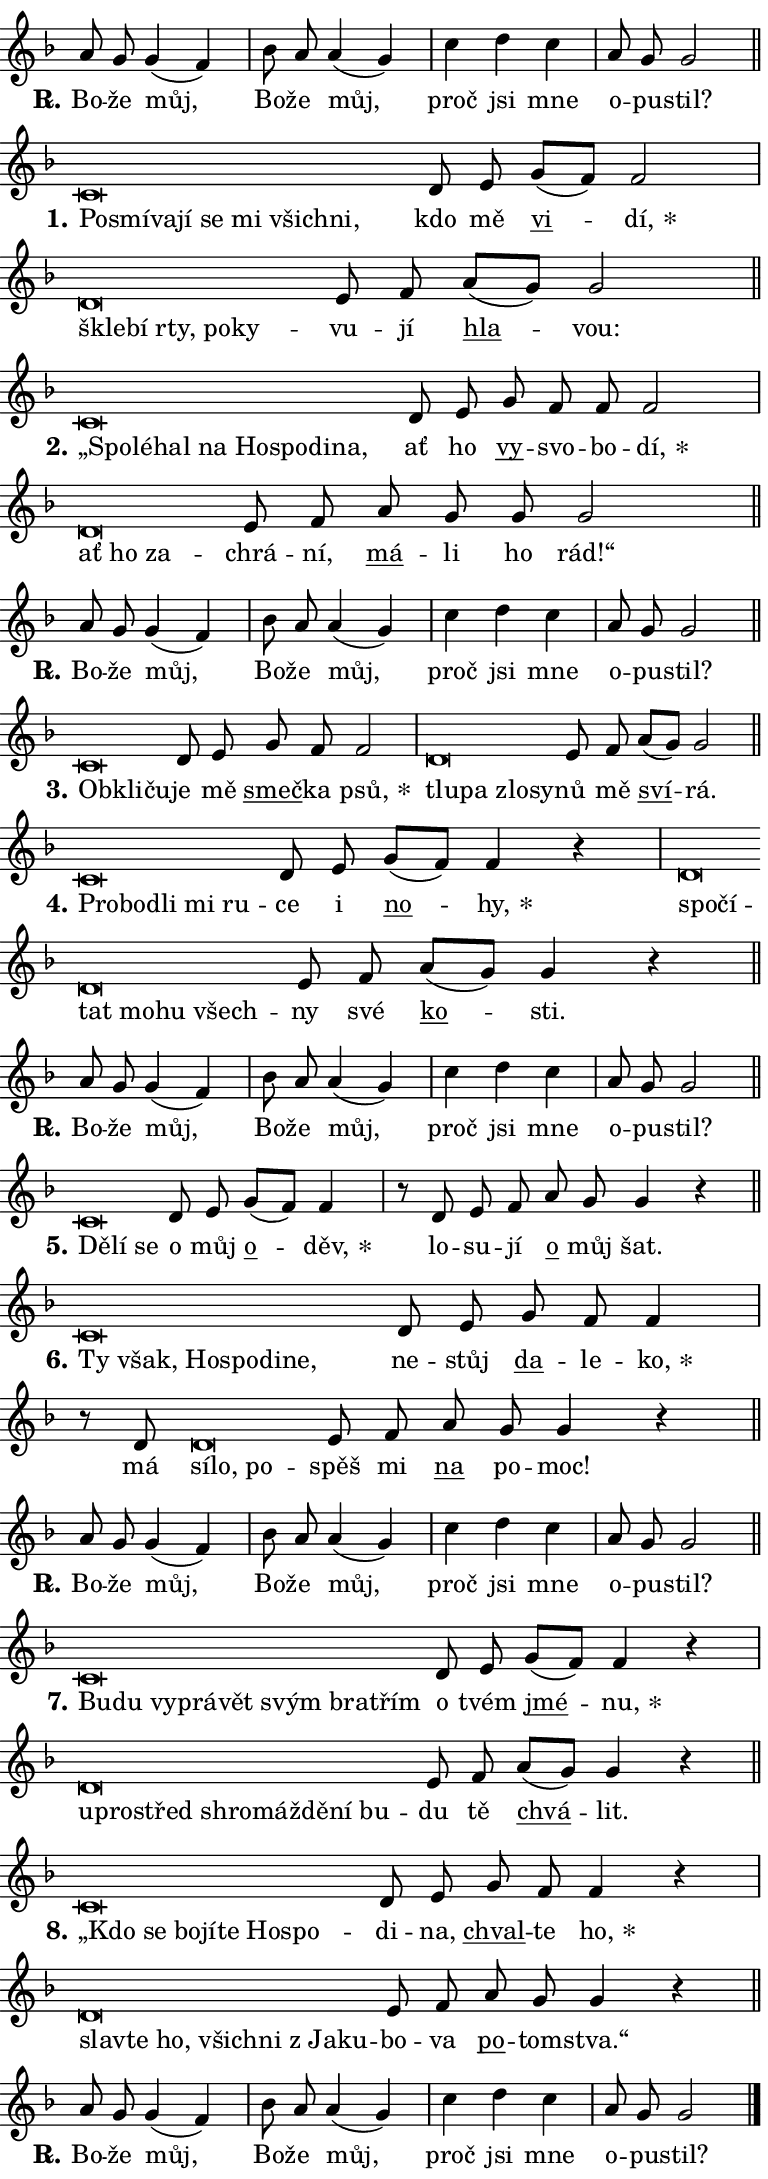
\version "2.24.0"
\header { tagline = "" }
\paper {
  indent = 0\cm
  top-margin = 0\cm
  right-margin = 0.13\cm % to fit lyric hyphens
  bottom-margin = 0\cm
  left-margin = 0\cm
  paper-width = 13\cm
  page-breaking = #ly:one-page-breaking
  system-system-spacing.basic-distance = #11
  score-system-spacing.basic-distance = #11
  ragged-last = ##f
}


%% Author: Thomas Morley
%% https://lists.gnu.org/archive/html/lilypond-user/2020-05/msg00002.html
#(define (line-position grob)
"Returns position of @var[grob} in current system:
   @code{'start}, if at first time-step
   @code{'end}, if at last time-step
   @code{'middle} otherwise
"
  (let* ((col (ly:item-get-column grob))
         (ln (ly:grob-object col 'left-neighbor))
         (rn (ly:grob-object col 'right-neighbor))
         (col-to-check-left (if (ly:grob? ln) ln col))
         (col-to-check-right (if (ly:grob? rn) rn col))
         (break-dir-left
           (and
             (ly:grob-property col-to-check-left 'non-musical #f)
             (ly:item-break-dir col-to-check-left)))
         (break-dir-right
           (and
             (ly:grob-property col-to-check-right 'non-musical #f)
             (ly:item-break-dir col-to-check-right))))
        (cond ((eqv? 1 break-dir-left) 'start)
              ((eqv? -1 break-dir-right) 'end)
              (else 'middle))))

#(define (tranparent-at-line-position vctor)
  (lambda (grob)
  "Relying on @code{line-position} select the relevant enry from @var{vctor}.
Used to determine transparency,"
    (case (line-position grob)
      ((end) (not (vector-ref vctor 0)))
      ((middle) (not (vector-ref vctor 1)))
      ((start) (not (vector-ref vctor 2))))))

noteHeadBreakVisibility =
#(define-music-function (break-visibility)(vector?)
"Makes @code{NoteHead}s transparent relying on @var{break-visibility}"
#{
  \override NoteHead.transparent =
    #(tranparent-at-line-position break-visibility)
#})

#(define delete-ledgers-for-transparent-note-heads
  (lambda (grob)
    "Reads whether a @code{NoteHead} is transparent.
If so this @code{NoteHead} is removed from @code{'note-heads} from
@var{grob}, which is supposed to be @code{LedgerLineSpanner}.
As a result ledgers are not printed for this @code{NoteHead}"
    (let* ((nhds-array (ly:grob-object grob 'note-heads))
           (nhds-list
             (if (ly:grob-array? nhds-array)
                 (ly:grob-array->list nhds-array)
                 '()))
           ;; Relies on the transparent-property being done before
           ;; Staff.LedgerLineSpanner.after-line-breaking is executed.
           ;; This is fragile ...
           (to-keep
             (remove
               (lambda (nhd)
                 (ly:grob-property nhd 'transparent #f))
               nhds-list)))
      ;; TODO find a better method to iterate over grob-arrays, similiar
      ;; to filter/remove etc for lists
      ;; For now rebuilt from scratch
      (set! (ly:grob-object grob 'note-heads)  '())
      (for-each
        (lambda (nhd)
          (ly:pointer-group-interface::add-grob grob 'note-heads nhd))
        to-keep))))

squashNotes = {
  \override NoteHead.X-extent = #'(-0.2 . 0.2)
  \override NoteHead.Y-extent = #'(-0.75 . 0)
  \override NoteHead.stencil =
    #(lambda (grob)
       (let ((pos (ly:grob-property grob 'staff-position)))
         (begin
           (if (< pos -7) (display "ERROR: Lower brevis then expected\n") (display ""))
           (if (<= pos -6) ly:text-interface::print ly:note-head::print))))
}
unSquashNotes = {
  \revert NoteHead.X-extent
  \revert NoteHead.Y-extent
  \revert NoteHead.stencil
}

hideNotes = \noteHeadBreakVisibility #begin-of-line-visible
unHideNotes = \noteHeadBreakVisibility #all-visible

% work-around for resetting accidentals
% https://lilypond.org/doc/v2.23/Documentation/notation/displaying-rhythms#unmetered-music
cadenzaMeasure = {
  \cadenzaOff
  \partial 1024 s1024
  \cadenzaOn
}

#(define-markup-command (accent layout props text) (markup?)
  "Underline accented syllable"
  (interpret-markup layout props
    #{\markup \override #'(offset . 4.3) \underline { #text }#}))

responsum = \markup \concat {
  "R" \hspace #-1.05 \path #0.1 #'((moveto 0 0.07) (lineto 0.9 0.8)) \hspace #0.05 "."
}

spaceSize = #0.6828661417322834 % exact space size for TeX Gyre Schola

\layout {
  \context {
    \Staff
    \remove "Time_signature_engraver"
    \override LedgerLineSpanner.after-line-breaking = #delete-ledgers-for-transparent-note-heads
  }
  \context {
    \Lyrics {
      \override LyricSpace.minimum-distance = \spaceSize
      \override LyricText.font-name = #"TeX Gyre Schola"
      \override LyricText.font-size = 1
      \override StanzaNumber.font-name = #"TeX Gyre Schola Bold"
      \override StanzaNumber.font-size = 1
    }
  }
  \context {
    \Score 
    \override NoteHead.text =
      #(lambda (grob) 
        (let ((pos (ly:grob-property grob 'staff-position)))
          #{\markup {
            \combine
              \halign #-0.55 \raise #(if (= pos -6) 0 0.5) \override #'(thickness . 2) \draw-line #'(3.2 . 0)
              \musicglyph "noteheads.sM1"
          }#}))
  }
}

% magnetic-lyrics.ily
%
%   written by
%     Jean Abou Samra <jean@abou-samra.fr>
%     Werner Lemberg <wl@gnu.org>
%
%   adapted by
%     Jiri Hon <jiri.hon@gmail.com>
%
% Version 2022-Apr-15

% https://www.mail-archive.com/lilypond-user@gnu.org/msg149350.html

#(define (Left_hyphen_pointer_engraver context)
   "Collect syllable-hyphen-syllable occurrences in lyrics and store
them in properties.  This engraver only looks to the left.  For
example, if the lyrics input is @code{foo -- bar}, it does the
following.

@itemize @bullet
@item
Set the @code{text} property of the @code{LyricHyphen} grob between
@q{foo} and @q{bar} to @code{foo}.

@item
Set the @code{left-hyphen} property of the @code{LyricText} grob with
text @q{foo} to the @code{LyricHyphen} grob between @q{foo} and
@q{bar}.
@end itemize

Use this auxiliary engraver in combination with the
@code{lyric-@/text::@/apply-@/magnetic-@/offset!} hook."
   (let ((hyphen #f)
         (text #f))
     (make-engraver
      (acknowledgers
       ((lyric-syllable-interface engraver grob source-engraver)
        (set! text grob)))
      (end-acknowledgers
       ((lyric-hyphen-interface engraver grob source-engraver)
        ;(when (not (grob::has-interface grob 'lyric-space-interface))
          (set! hyphen grob)));)
      ((stop-translation-timestep engraver)
       (when (and text hyphen)
         (ly:grob-set-object! text 'left-hyphen hyphen))
       (set! text #f)
       (set! hyphen #f)))))

#(define (lyric-text::apply-magnetic-offset! grob)
   "If the space between two syllables is less than the value in
property @code{LyricText@/.details@/.squash-threshold}, move the right
syllable to the left so that it gets concatenated with the left
syllable.

Use this function as a hook for
@code{LyricText@/.after-@/line-@/breaking} if the
@code{Left_@/hyphen_@/pointer_@/engraver} is active."
   (let ((hyphen (ly:grob-object grob 'left-hyphen #f)))
     (when hyphen
       (let ((left-text (ly:spanner-bound hyphen LEFT)))
         (when (grob::has-interface left-text 'lyric-syllable-interface)
           (let* ((common (ly:grob-common-refpoint grob left-text X))
                  (this-x-ext (ly:grob-extent grob common X))
                  (left-x-ext
                   (begin
                     ;; Trigger magnetism for left-text.
                     (ly:grob-property left-text 'after-line-breaking)
                     (ly:grob-extent left-text common X)))
                  ;; `delta` is the gap width between two syllables.
                  (delta (- (interval-start this-x-ext)
                            (interval-end left-x-ext)))
                  (details (ly:grob-property grob 'details))
                  (threshold (assoc-get 'squash-threshold details 0.2)))
             (when (< delta threshold)
               (let* (;; We have to manipulate the input text so that
                      ;; ligatures crossing syllable boundaries are not
                      ;; disabled.  For languages based on the Latin
                      ;; script this is essentially a beautification.
                      ;; However, for non-Western scripts it can be a
                      ;; necessity.
                      (lt (ly:grob-property left-text 'text))
                      (rt (ly:grob-property grob 'text))
                      (is-space (grob::has-interface hyphen 'lyric-space-interface))
                      (space (if is-space " " ""))
                      (extra-delta (if is-space spaceSize 0))
                      ;; Append new syllable.
                      (ltrt-space (if (and (string? lt) (string? rt))
                                (string-append lt space rt)
                                (make-concat-markup (list lt space rt))))
                      ;; Right-align `ltrt` to the right side.
                      (ltrt-space-markup (grob-interpret-markup
                               grob
                               (make-translate-markup
                                (cons (interval-length this-x-ext) 0)
                                (make-right-align-markup ltrt-space)))))
                 (begin
                   ;; Don't print `left-text`.
                   (ly:grob-set-property! left-text 'stencil #f)
                   ;; Set text and stencil (which holds all collected
                   ;; syllables so far) and shift it to the left.
                   (ly:grob-set-property! grob 'text ltrt-space)
                   (ly:grob-set-property! grob 'stencil ltrt-space-markup)
                   (ly:grob-translate-axis! grob (- (- delta extra-delta)) X))))))))))


#(define (lyric-hyphen::displace-bounds-first grob)
   ;; Make very sure this callback isn't triggered too early.
   (let ((left (ly:spanner-bound grob LEFT))
         (right (ly:spanner-bound grob RIGHT)))
     (ly:grob-property left 'after-line-breaking)
     (ly:grob-property right 'after-line-breaking)
     (ly:lyric-hyphen::print grob)))

squashThreshold = #0.4

\layout {
  \context {
    \Lyrics
    \consists #Left_hyphen_pointer_engraver
    \override LyricText.after-line-breaking =
      #lyric-text::apply-magnetic-offset!
    \override LyricHyphen.stencil = #lyric-hyphen::displace-bounds-first
    \override LyricText.details.squash-threshold = \squashThreshold
    \override LyricHyphen.minimum-distance = 0
    \override LyricHyphen.minimum-length = \squashThreshold
  }
}

squashText = \override LyricText.details.squash-threshold = 9999
unSquashText = \override LyricText.details.squash-threshold = \squashThreshold

leftText = \override LyricText.self-alignment-X = #LEFT
unLeftText = \revert LyricText.self-alignment-X

starOffset = #(lambda (grob) 
                (let ((x_offset (ly:self-alignment-interface::aligned-on-x-parent grob)))
                  (if (= x_offset 0) 0 (+ x_offset 1.2))))

star = #(define-music-function (syllable)(string?)
"Append star separator at the end of a syllable"
#{
  \once \override LyricText.X-offset = #starOffset
  \lyricmode { \markup {
    #syllable
    \override #'((font-name . "TeX Gyre Schola Bold")) \hspace #0.2 \lower #0.65 \larger "*"
  } }
#})

starAccent = #(define-music-function (syllable)(string?)
"Append star separator at the end of a syllable and make accent"
#{
  \once \override LyricText.X-offset = #starOffset
  \lyricmode { \markup {
    \accent #syllable
    \override #'((font-name . "TeX Gyre Schola Bold")) \hspace #0.2 \lower #0.65 \larger "*"
  } }
#})

breath = #(define-music-function (syllable)(string?)
"Append breathing indicator at the end of a syllable"
#{
  \lyricmode { \markup { #syllable "+" } }
#})

optionalBreath = #(define-music-function (syllable)(string?)
"Append optional breathing indicator at the end of a syllable"
#{
  \lyricmode { \markup { #syllable "(+)" } }
#})


\score {
    <<
        \new Voice = "melody" { \cadenzaOn \key f \major \relative { a'8 g g4( f) \cadenzaMeasure \bar "|" bes8 a a4( g) \cadenzaMeasure \bar "|" c d c \cadenzaMeasure \bar "|" a8 g g2 \cadenzaMeasure \bar "||" \break } }
        \new Lyrics \lyricsto "melody" { \lyricmode { \set stanza = \responsum
Bo -- že můj, Bo -- že můj, proč jsi mne o -- pu -- stil? } }
    >>
    \layout {}
}

\score {
    <<
        \new Voice = "melody" { \cadenzaOn \key f \major \relative { \squashNotes c'\breve*1/16 \hideNotes \breve*1/16 \bar "" \breve*1/16 \bar "" \breve*1/16 \bar "" \breve*1/16 \bar "" \breve*1/16 \bar "" \breve*1/16 \breve*1/16 \bar "" \unHideNotes \unSquashNotes d8 e \bar "" g[( f)] f2 \cadenzaMeasure \bar "|" \squashNotes d\breve*1/16 \hideNotes \breve*1/16 \bar "" \breve*1/16 \bar "" \breve*1/16 \breve*1/16 \bar "" \unHideNotes \unSquashNotes e8 f \bar "" a[( g)] g2 \cadenzaMeasure \bar "||" \break } }
        \new Lyrics \lyricsto "melody" { \lyricmode { \set stanza = "1."
\leftText Po -- \squashText smí -- va -- jí se mi všich -- ni, \unLeftText \unSquashText kdo mě \markup \accent vi -- \star dí, \leftText škle -- \squashText bí rty, po -- ky -- \unLeftText \unSquashText vu -- jí \markup \accent hla -- vou: } }
    >>
    \layout {}
}

\score {
    <<
        \new Voice = "melody" { \cadenzaOn \key f \major \relative { \squashNotes c'\breve*1/16 \hideNotes \breve*1/16 \bar "" \breve*1/16 \bar "" \breve*1/16 \bar "" \breve*1/16 \bar "" \breve*1/16 \bar "" \breve*1/16 \breve*1/16 \bar "" \unHideNotes \unSquashNotes d8 e \bar "" g f f f2 \cadenzaMeasure \bar "|" \squashNotes d\breve*1/16 \hideNotes \breve*1/16 \breve*1/16 \bar "" \unHideNotes \unSquashNotes e8 f \bar "" a g g g2 \cadenzaMeasure \bar "||" \break } }
        \new Lyrics \lyricsto "melody" { \lyricmode { \set stanza = "2."
\leftText „Spo -- \squashText lé -- hal na Ho -- spo -- di -- na, \unLeftText \unSquashText ať ho \markup \accent vy -- svo -- bo -- \star dí, \leftText ať \squashText ho za -- \unLeftText \unSquashText chrá -- ní, \markup \accent má -- li ho rád!“ } }
    >>
    \layout {}
}

\score {
    <<
        \new Voice = "melody" { \cadenzaOn \key f \major \relative { a'8 g g4( f) \cadenzaMeasure \bar "|" bes8 a a4( g) \cadenzaMeasure \bar "|" c d c \cadenzaMeasure \bar "|" a8 g g2 \cadenzaMeasure \bar "||" \break } }
        \new Lyrics \lyricsto "melody" { \lyricmode { \set stanza = \responsum
Bo -- že můj, Bo -- že můj, proč jsi mne o -- pu -- stil? } }
    >>
    \layout {}
}

\score {
    <<
        \new Voice = "melody" { \cadenzaOn \key f \major \relative { \squashNotes c'\breve*1/16 \hideNotes \breve*1/16 \breve*1/16 \bar "" \unHideNotes \unSquashNotes d8 e \bar "" g f f2 \cadenzaMeasure \bar "|" \squashNotes d\breve*1/16 \hideNotes \breve*1/16 \bar "" \breve*1/16 \breve*1/16 \bar "" \unHideNotes \unSquashNotes e8 f \bar "" a[( g)] g2 \cadenzaMeasure \bar "||" \break } }
        \new Lyrics \lyricsto "melody" { \lyricmode { \set stanza = "3."
\leftText Ob -- \squashText kli -- ču -- \unLeftText \unSquashText je mě \markup \accent smeč -- ka \star psů, \leftText tlu -- \squashText pa zlo -- sy -- \unLeftText \unSquashText nů mě \markup \accent sví -- rá. } }
    >>
    \layout {}
}

\score {
    <<
        \new Voice = "melody" { \cadenzaOn \key f \major \relative { \squashNotes c'\breve*1/16 \hideNotes \breve*1/16 \bar "" \breve*1/16 \bar "" \breve*1/16 \breve*1/16 \bar "" \unHideNotes \unSquashNotes d8 e \bar "" g[( f)] f4 r \cadenzaMeasure \bar "|" \squashNotes d\breve*1/16 \hideNotes \breve*1/16 \bar "" \breve*1/16 \bar "" \breve*1/16 \bar "" \breve*1/16 \breve*1/16 \bar "" \unHideNotes \unSquashNotes e8 f \bar "" a[( g)] g4 r \cadenzaMeasure \bar "||" \break } }
        \new Lyrics \lyricsto "melody" { \lyricmode { \set stanza = "4."
\leftText Pro -- \squashText bo -- dli mi ru -- \unLeftText \unSquashText ce i \markup \accent no -- \star hy, \leftText spo -- \squashText čí -- tat mo -- hu všech -- \unLeftText \unSquashText ny své \markup \accent ko -- sti. } }
    >>
    \layout {}
}

\score {
    <<
        \new Voice = "melody" { \cadenzaOn \key f \major \relative { a'8 g g4( f) \cadenzaMeasure \bar "|" bes8 a a4( g) \cadenzaMeasure \bar "|" c d c \cadenzaMeasure \bar "|" a8 g g2 \cadenzaMeasure \bar "||" \break } }
        \new Lyrics \lyricsto "melody" { \lyricmode { \set stanza = \responsum
Bo -- že můj, Bo -- že můj, proč jsi mne o -- pu -- stil? } }
    >>
    \layout {}
}

\score {
    <<
        \new Voice = "melody" { \cadenzaOn \key f \major \relative { \squashNotes c'\breve*1/16 \hideNotes \breve*1/16 \breve*1/16 \bar "" \unHideNotes \unSquashNotes d8 e \bar "" g[( f)] f4 \cadenzaMeasure \bar "|" r8 d e f \bar "" a g g4 r \cadenzaMeasure \bar "||" \break } }
        \new Lyrics \lyricsto "melody" { \lyricmode { \set stanza = "5."
\leftText Dě -- \squashText lí se \unLeftText \unSquashText o můj \markup \accent o -- \star děv, lo -- su -- jí \markup \accent o můj šat. } }
    >>
    \layout {}
}

\score {
    <<
        \new Voice = "melody" { \cadenzaOn \key f \major \relative { \squashNotes c'\breve*1/16 \hideNotes \breve*1/16 \bar "" \breve*1/16 \bar "" \breve*1/16 \bar "" \breve*1/16 \breve*1/16 \bar "" \unHideNotes \unSquashNotes d8 e \bar "" g f f4 \cadenzaMeasure \bar "|" r8 d \squashNotes d\breve*1/16 \hideNotes \breve*1/16 \breve*1/16 \bar "" \unHideNotes \unSquashNotes e8 f \bar "" a g g4 r \cadenzaMeasure \bar "||" \break } }
        \new Lyrics \lyricsto "melody" { \lyricmode { \set stanza = "6."
\leftText Ty \squashText však, Ho -- spo -- di -- ne, \unLeftText \unSquashText ne -- stůj \markup \accent da -- le -- \star ko, má \leftText sí -- \squashText lo, po -- \unLeftText \unSquashText spěš mi \markup \accent na po -- moc! } }
    >>
    \layout {}
}

\score {
    <<
        \new Voice = "melody" { \cadenzaOn \key f \major \relative { a'8 g g4( f) \cadenzaMeasure \bar "|" bes8 a a4( g) \cadenzaMeasure \bar "|" c d c \cadenzaMeasure \bar "|" a8 g g2 \cadenzaMeasure \bar "||" \break } }
        \new Lyrics \lyricsto "melody" { \lyricmode { \set stanza = \responsum
Bo -- že můj, Bo -- že můj, proč jsi mne o -- pu -- stil? } }
    >>
    \layout {}
}

\score {
    <<
        \new Voice = "melody" { \cadenzaOn \key f \major \relative { \squashNotes c'\breve*1/16 \hideNotes \breve*1/16 \bar "" \breve*1/16 \bar "" \breve*1/16 \bar "" \breve*1/16 \bar "" \breve*1/16 \bar "" \breve*1/16 \breve*1/16 \bar "" \unHideNotes \unSquashNotes d8 e \bar "" g[( f)] f4 r \cadenzaMeasure \bar "|" \squashNotes d\breve*1/16 \hideNotes \breve*1/16 \bar "" \breve*1/16 \bar "" \breve*1/16 \bar "" \breve*1/16 \bar "" \breve*1/16 \bar "" \breve*1/16 \breve*1/16 \bar "" \unHideNotes \unSquashNotes e8 f \bar "" a[( g)] g4 r \cadenzaMeasure \bar "||" \break } }
        \new Lyrics \lyricsto "melody" { \lyricmode { \set stanza = "7."
\leftText Bu -- \squashText du vy -- prá -- vět svým bra -- třím \unLeftText \unSquashText o tvém \markup \accent jmé -- \star nu, \leftText u -- \squashText pro -- střed shro -- máž -- dě -- ní bu -- \unLeftText \unSquashText du tě \markup \accent chvá -- lit. } }
    >>
    \layout {}
}

\score {
    <<
        \new Voice = "melody" { \cadenzaOn \key f \major \relative { \squashNotes c'\breve*1/16 \hideNotes \breve*1/16 \bar "" \breve*1/16 \bar "" \breve*1/16 \bar "" \breve*1/16 \bar "" \breve*1/16 \breve*1/16 \bar "" \unHideNotes \unSquashNotes d8 e \bar "" g f f4 r \cadenzaMeasure \bar "|" \squashNotes d\breve*1/16 \hideNotes \breve*1/16 \bar "" \breve*1/16 \bar "" \breve*1/16 \bar "" \breve*1/16 \bar "" \breve*1/16 \breve*1/16 \bar "" \unHideNotes \unSquashNotes e8 f \bar "" a g g4 r \cadenzaMeasure \bar "||" \break } }
        \new Lyrics \lyricsto "melody" { \lyricmode { \set stanza = "8."
\leftText „Kdo \squashText se bo -- jí -- te Ho -- spo -- \unLeftText \unSquashText di -- na, \markup \accent chval -- te \star ho, \leftText sla -- \squashText vte ho, všich -- ni "z Ja" -- ku -- \unLeftText \unSquashText bo -- va \markup \accent po -- tom -- stva.“ } }
    >>
    \layout {}
}

\score {
    <<
        \new Voice = "melody" { \cadenzaOn \key f \major \relative { a'8 g g4( f) \cadenzaMeasure \bar "|" bes8 a a4( g) \cadenzaMeasure \bar "|" c d c \cadenzaMeasure \bar "|" a8 g g2 \cadenzaMeasure \bar "||" \break } \bar "|." }
        \new Lyrics \lyricsto "melody" { \lyricmode { \set stanza = \responsum
Bo -- že můj, Bo -- že můj, proč jsi mne o -- pu -- stil? } }
    >>
    \layout {}
}
